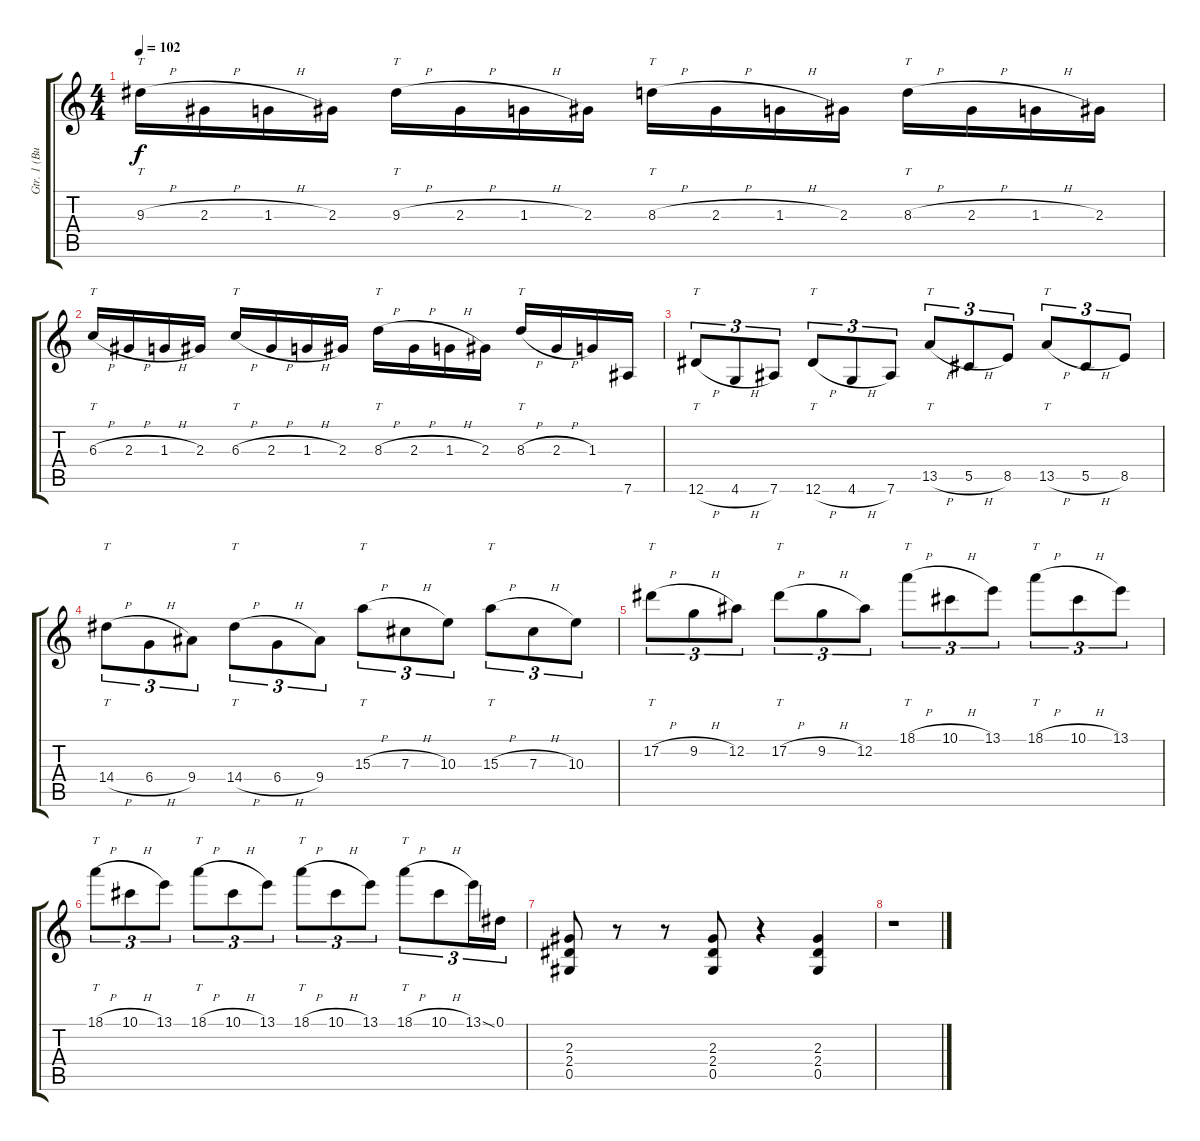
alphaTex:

\track ("Gtr. 1 (Bumblebee)" "Gtr. 1 (Bu") {instrument distortionguitar}
\staff {score tabs}
\tuning (Eb4 Bb3 Gb3 Db3 Ab2 Eb2) {hide}
\ts (4 4)
\tempo 102
\clef g2
\ks c
9.3{h}.16{tt dy f} 2.3{h}.16 1.3{h}.16 2.3.16 9.3{h}.16{tt} 2.3{h}.16 1.3{h}.16 2.3.16 8.3{h}.16{tt} 2.3{h}.16 1.3{h}.16 2.3.16 8.3{h}.16{tt} 2.3{h}.16 1.3{h}.16 2.3.16 |
6.3{h}.16{tt} 2.3{h}.16 1.3{h}.16 2.3.16 6.3{h}.16{tt} 2.3{h}.16 1.3{h}.16 2.3.16 8.3{h}.16{tt} 2.3{h}.16 1.3{h}.16 2.3.16 8.3{h}.16{tt} 2.3{h}.16 1.3.16 7.6.16 |
12.6{h}.8{tt tu (3 2)} 4.6{h}.8{tu (3 2)} 7.6.8{tu (3 2)} 12.6{h}.8{tt tu (3 2)} 4.6{h}.8{tu (3 2)} 7.6.8{tu (3 2)} 13.5{h}.8{tt tu (3 2)} 5.5{h}.8{tu (3 2)} 8.5.8{tu (3 2)} 13.5{h}.8{tt tu (3 2)} 5.5{h}.8{tu (3 2)} 8.5.8{tu (3 2)} |
14.4{h}.8{tt tu (3 2)} 6.4{h}.8{tu (3 2)} 9.4.8{tu (3 2)} 14.4{h}.8{tt tu (3 2)} 6.4{h}.8{tu (3 2)} 9.4.8{tu (3 2)} 15.3{h}.8{tt tu (3 2)} 7.3{h}.8{tu (3 2)} 10.3.8{tu (3 2)} 15.3{h}.8{tt tu (3 2)} 7.3{h}.8{tu (3 2)} 10.3.8{tu (3 2)} |
17.2{h}.8{tt tu (3 2)} 9.2{h}.8{tu (3 2)} 12.2.8{tu (3 2)} 17.2{h}.8{tt tu (3 2)} 9.2{h}.8{tu (3 2)} 12.2.8{tu (3 2)} 18.1{h}.8{tt tu (3 2)} 10.1{h}.8{tu (3 2)} 13.1.8{tu (3 2)} 18.1{h}.8{tt tu (3 2)} 10.1{h}.8{tu (3 2)} 13.1.8{tu (3 2)} |
18.1{h}.8{tt tu (3 2)} 10.1{h}.8{tu (3 2)} 13.1.8{tu (3 2)} 18.1{h}.8{tt tu (3 2)} 10.1{h}.8{tu (3 2)} 13.1.8{tu (3 2)} 18.1{h}.8{tt tu (3 2)} 10.1{h}.8{tu (3 2)} 13.1.8{tu (3 2)} 18.1{h}.8{tt tu (3 2)} 10.1{h}.8{tu (3 2)} 13.1{ss}.16{tu (3 2)} 0.1.16{tu (3 2)} |
(2.3 2.4 0.5).8 r.8 r.8 (2.3 2.4 0.5).8 r.4 (2.3 2.4 0.5).4 |
r.1
